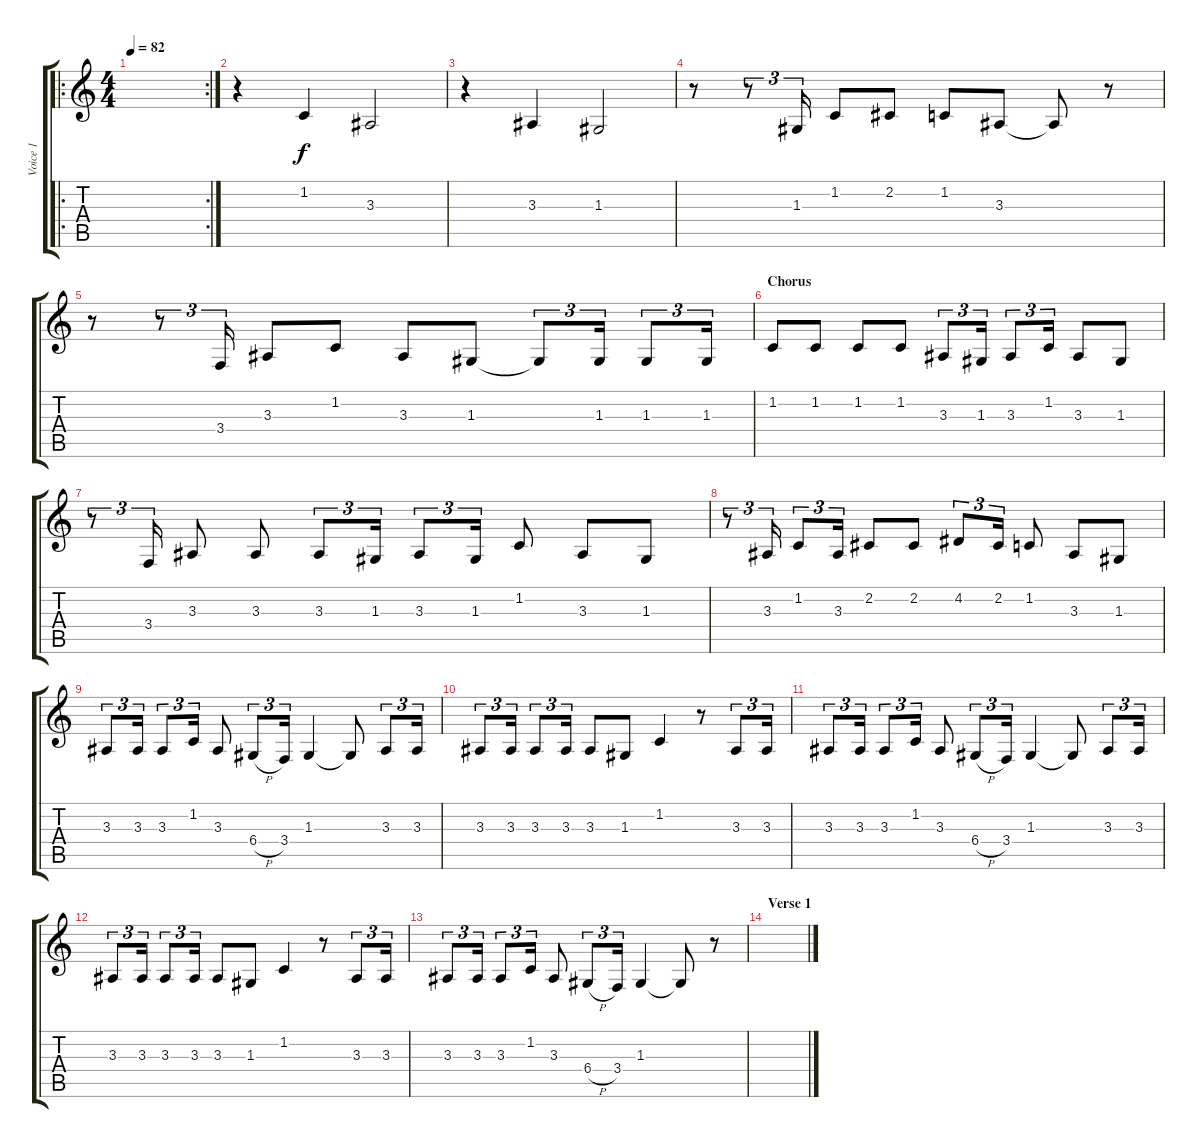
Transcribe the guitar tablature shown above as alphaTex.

\track ("Voice 1" "Voice 1") {instrument clarinet}
\staff {score tabs}
\tuning (E4 B3 G3 D3 A2 E2) {hide}
\ro
\rc 2
\ts (4 4)
\tempo 82
\clef g2
\ks c
|
r.4 1.2.4 3.3.2 |
r.4 3.3.4 1.3.2 |
r.8 r.8{tu (3 2)} 1.3.16{tu (3 2)} 1.2.8 2.2.8 1.2.8 3.3.8 3.3{t}.8 r.8 |
r.8 r.8{tu (3 2)} 3.4.16{tu (3 2)} 3.3.8 1.2.8 3.3.8 1.3.8 1.3{t}.8{tu (3 2)} 1.3.16{tu (3 2)} 1.3.8{tu (3 2)} 1.3.16{tu (3 2)} |
\section ("" "Chorus")
1.2.8 1.2.8 1.2.8 1.2.8 3.3.8{tu (3 2)} 1.3.16{tu (3 2)} 3.3.8{tu (3 2)} 1.2.16{tu (3 2)} 3.3.8 1.3.8 |
r.8{tu (3 2)} 3.4.16{tu (3 2)} 3.3.8 3.3.8 3.3.8{tu (3 2)} 1.3.16{tu (3 2)} 3.3.8{tu (3 2)} 1.3.16{tu (3 2)} 1.2.8 3.3.8 1.3.8 |
r.8{tu (3 2)} 3.3.16{tu (3 2)} 1.2.8{tu (3 2)} 3.3.16{tu (3 2)} 2.2.8 2.2.8 4.2.8{tu (3 2)} 2.2.16{tu (3 2)} 1.2.8 3.3.8 1.3.8 |
3.3.8{tu (3 2)} 3.3.16{tu (3 2)} 3.3.8{tu (3 2)} 1.2.16{tu (3 2)} 3.3.8 6.4{h}.8{tu (3 2)} 3.4.16{tu (3 2)} 1.3.4 1.3{t}.8 3.3.8{tu (3 2)} 3.3.16{tu (3 2)} |
3.3.8{tu (3 2)} 3.3.16{tu (3 2)} 3.3.8{tu (3 2)} 3.3.16{tu (3 2)} 3.3.8 1.3.8 1.2.4 r.8 3.3.8{tu (3 2)} 3.3.16{tu (3 2)} |
3.3.8{tu (3 2)} 3.3.16{tu (3 2)} 3.3.8{tu (3 2)} 1.2.16{tu (3 2)} 3.3.8 6.4{h}.8{tu (3 2)} 3.4.16{tu (3 2)} 1.3.4 1.3{t}.8 3.3.8{tu (3 2)} 3.3.16{tu (3 2)} |
3.3.8{tu (3 2)} 3.3.16{tu (3 2)} 3.3.8{tu (3 2)} 3.3.16{tu (3 2)} 3.3.8 1.3.8 1.2.4 r.8 3.3.8{tu (3 2)} 3.3.16{tu (3 2)} |
3.3.8{tu (3 2)} 3.3.16{tu (3 2)} 3.3.8{tu (3 2)} 1.2.16{tu (3 2)} 3.3.8 6.4{h}.8{tu (3 2)} 3.4.16{tu (3 2)} 1.3.4 1.3{t}.8 r.8 |
\section ("" "Verse 1")
